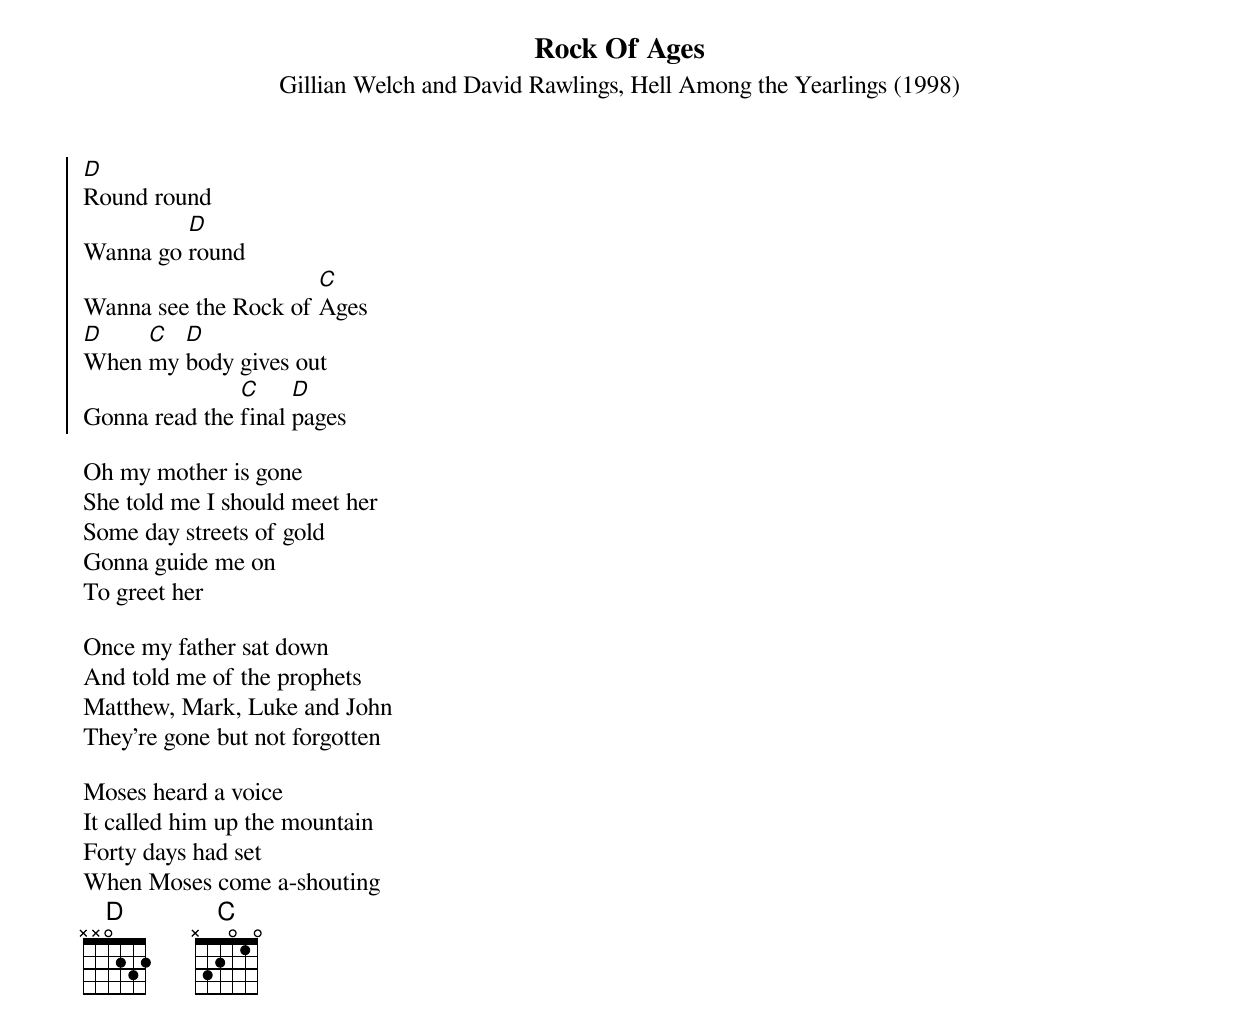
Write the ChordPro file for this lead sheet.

{title: Rock Of Ages}
{subtitle: Gillian Welch and David Rawlings, Hell Among the Yearlings (1998)}

{start_of_chorus}
[D]Round round
Wanna go [D]round
Wanna see the Rock of [C]Ages
[D]When [C]my [D]body gives out
Gonna read the [C]final [D]pages
{end_of_chorus}

Oh my mother is gone
She told me I should meet her
Some day streets of gold
Gonna guide me on
To greet her

Once my father sat down
And told me of the prophets
Matthew, Mark, Luke and John
They're gone but not forgotten

Moses heard a voice
It called him up the mountain
Forty days had set
When Moses come a-shouting
